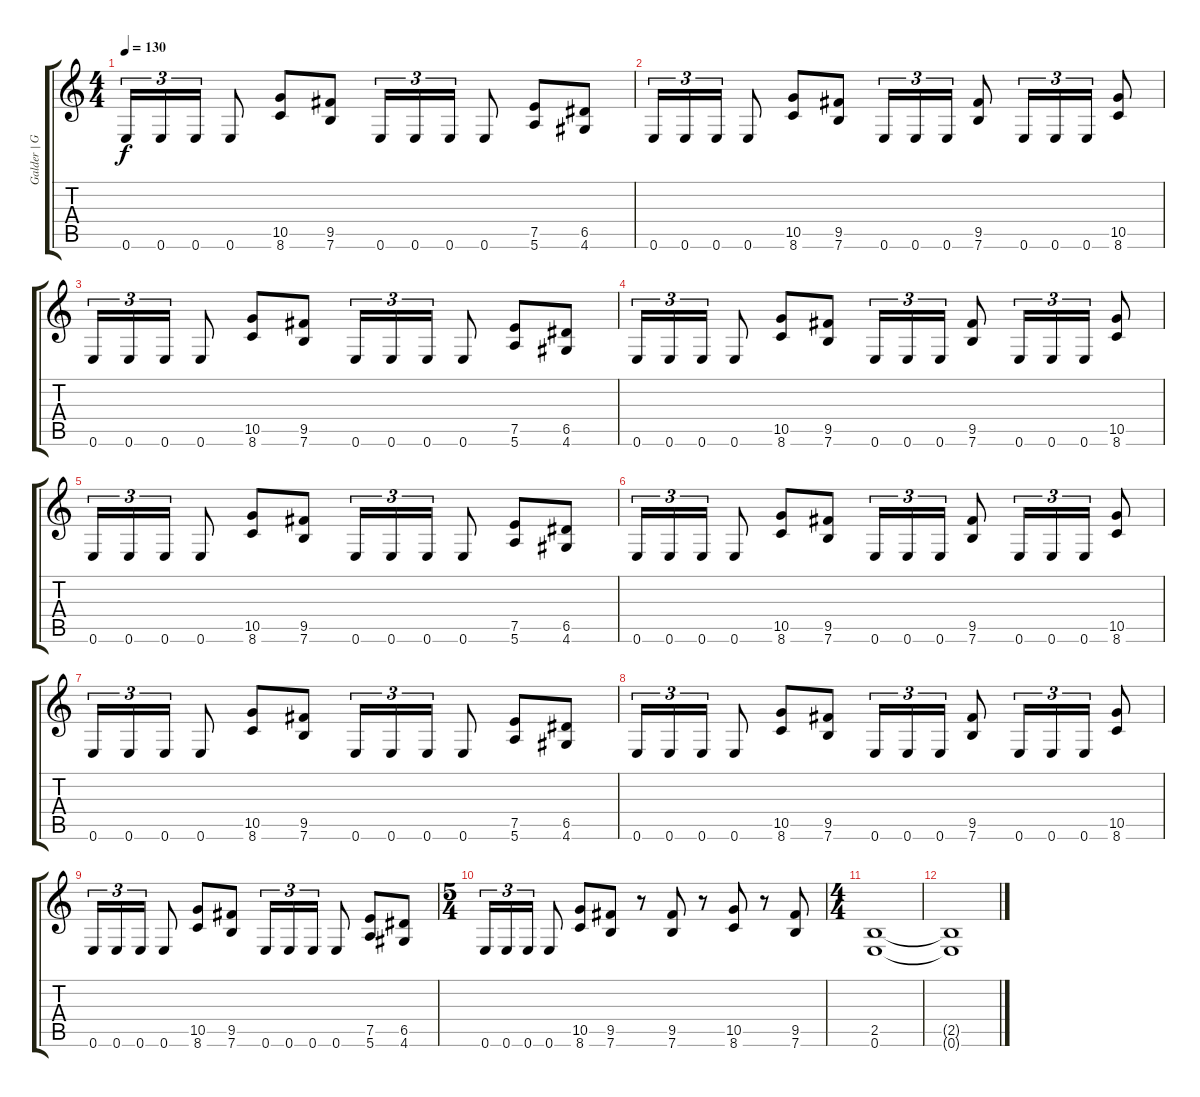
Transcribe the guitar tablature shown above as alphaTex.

\track ("Galder | Guitar II" "Galder | G") {instrument acousticguitarsteel}
\staff {score tabs}
\tuning (E4 B3 G3 D3 A2 E2) {hide}
\ts (4 4)
\tempo 130
\clef g2
\ks c
0.6.16{tu (3 2) dy f instrument distortionguitar} 0.6.16{tu (3 2)} 0.6.16{tu (3 2)} 0.6.8 (10.5 8.6).8 (9.5 7.6).8 0.6.16{tu (3 2)} 0.6.16{tu (3 2)} 0.6.16{tu (3 2)} 0.6.8 (7.5 5.6).8 (6.5 4.6).8 |
0.6.16{tu (3 2)} 0.6.16{tu (3 2)} 0.6.16{tu (3 2)} 0.6.8 (10.5 8.6).8 (9.5 7.6).8 0.6.16{tu (3 2)} 0.6.16{tu (3 2)} 0.6.16{tu (3 2)} (9.5 7.6).8 0.6.16{tu (3 2)} 0.6.16{tu (3 2)} 0.6.16{tu (3 2)} (10.5 8.6).8 |
0.6.16{tu (3 2) instrument distortionguitar} 0.6.16{tu (3 2)} 0.6.16{tu (3 2)} 0.6.8 (10.5 8.6).8 (9.5 7.6).8 0.6.16{tu (3 2)} 0.6.16{tu (3 2)} 0.6.16{tu (3 2)} 0.6.8 (7.5 5.6).8 (6.5 4.6).8 |
0.6.16{tu (3 2)} 0.6.16{tu (3 2)} 0.6.16{tu (3 2)} 0.6.8 (10.5 8.6).8 (9.5 7.6).8 0.6.16{tu (3 2)} 0.6.16{tu (3 2)} 0.6.16{tu (3 2)} (9.5 7.6).8 0.6.16{tu (3 2)} 0.6.16{tu (3 2)} 0.6.16{tu (3 2)} (10.5 8.6).8 |
0.6.16{tu (3 2) instrument distortionguitar} 0.6.16{tu (3 2)} 0.6.16{tu (3 2)} 0.6.8 (10.5 8.6).8 (9.5 7.6).8 0.6.16{tu (3 2)} 0.6.16{tu (3 2)} 0.6.16{tu (3 2)} 0.6.8 (7.5 5.6).8 (6.5 4.6).8 |
0.6.16{tu (3 2)} 0.6.16{tu (3 2)} 0.6.16{tu (3 2)} 0.6.8 (10.5 8.6).8 (9.5 7.6).8 0.6.16{tu (3 2)} 0.6.16{tu (3 2)} 0.6.16{tu (3 2)} (9.5 7.6).8 0.6.16{tu (3 2)} 0.6.16{tu (3 2)} 0.6.16{tu (3 2)} (10.5 8.6).8 |
0.6.16{tu (3 2) instrument distortionguitar} 0.6.16{tu (3 2)} 0.6.16{tu (3 2)} 0.6.8 (10.5 8.6).8 (9.5 7.6).8 0.6.16{tu (3 2)} 0.6.16{tu (3 2)} 0.6.16{tu (3 2)} 0.6.8 (7.5 5.6).8 (6.5 4.6).8 |
0.6.16{tu (3 2)} 0.6.16{tu (3 2)} 0.6.16{tu (3 2)} 0.6.8 (10.5 8.6).8 (9.5 7.6).8 0.6.16{tu (3 2)} 0.6.16{tu (3 2)} 0.6.16{tu (3 2)} (9.5 7.6).8 0.6.16{tu (3 2)} 0.6.16{tu (3 2)} 0.6.16{tu (3 2)} (10.5 8.6).8 |
0.6.16{tu (3 2) instrument distortionguitar} 0.6.16{tu (3 2)} 0.6.16{tu (3 2)} 0.6.8 (10.5 8.6).8 (9.5 7.6).8 0.6.16{tu (3 2)} 0.6.16{tu (3 2)} 0.6.16{tu (3 2)} 0.6.8 (7.5 5.6).8 (6.5 4.6).8 |
\ts (5 4)
0.6.16{tu (3 2)} 0.6.16{tu (3 2)} 0.6.16{tu (3 2)} 0.6.8 (10.5 8.6).8 (9.5 7.6).8 r.8 (9.5 7.6).8 r.8 (10.5 8.6).8 r.8 (9.5 7.6).8 |
\ts (4 4)
(2.5 0.6).1 |
(2.5{t} 0.6{t}).1
